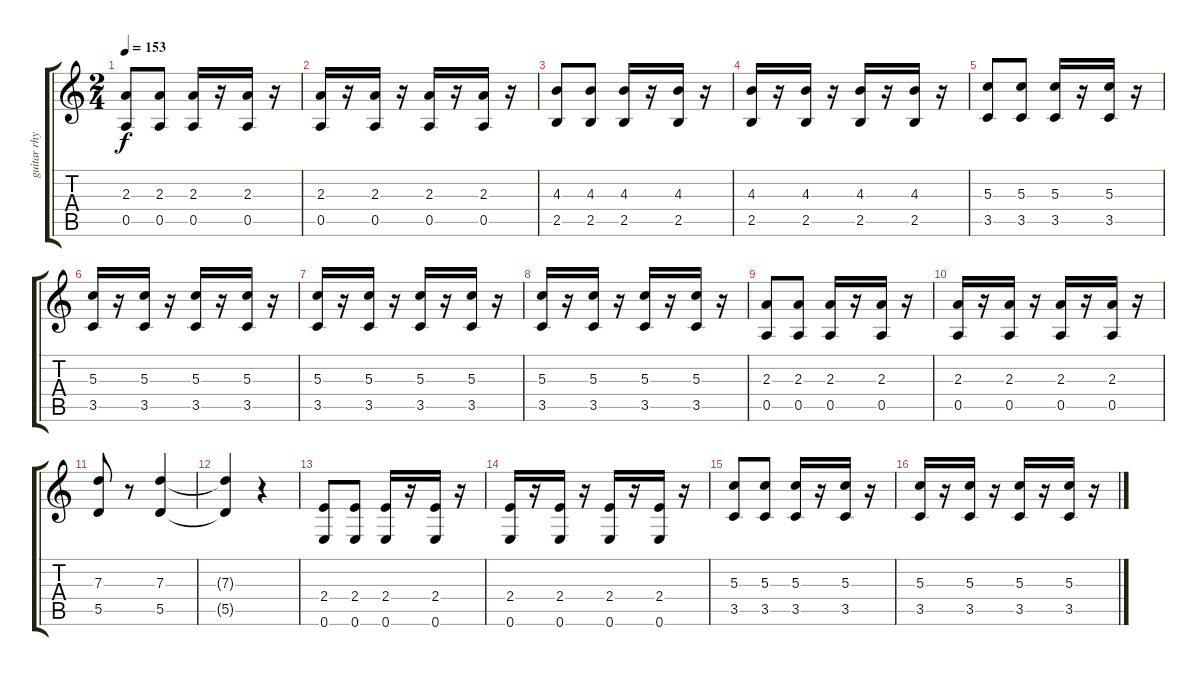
\track ("guitar rhythm right" "guitar rhy") {instrument distortionguitar}
\staff {score tabs}
\tuning (E4 B3 G3 D3 A2 E2) {hide}
\ts (2 4)
\tempo 153
\clef g2
\ks c
(2.3 0.5).8{dy f} (2.3 0.5).8 (2.3 0.5).16 r.16 (2.3 0.5).16 r.16 |
(2.3 0.5).16 r.16 (2.3 0.5).16 r.16 (2.3 0.5).16 r.16 (2.3 0.5).16 r.16 |
(4.3 2.5).8 (4.3 2.5).8 (4.3 2.5).16 r.16 (4.3 2.5).16 r.16 |
(4.3 2.5).16 r.16 (4.3 2.5).16 r.16 (4.3 2.5).16 r.16 (4.3 2.5).16 r.16 |
(5.3 3.5).8 (5.3 3.5).8 (5.3 3.5).16 r.16 (5.3 3.5).16 r.16 |
(5.3 3.5).16 r.16 (5.3 3.5).16 r.16 (5.3 3.5).16 r.16 (5.3 3.5).16 r.16 |
(5.3 3.5).16 r.16 (5.3 3.5).16 r.16 (5.3 3.5).16 r.16 (5.3 3.5).16 r.16 |
(5.3 3.5).16 r.16 (5.3 3.5).16 r.16 (5.3 3.5).16 r.16 (5.3 3.5).16 r.16 |
(2.3 0.5).8 (2.3 0.5).8 (2.3 0.5).16 r.16 (2.3 0.5).16 r.16 |
(2.3 0.5).16 r.16 (2.3 0.5).16 r.16 (2.3 0.5).16 r.16 (2.3 0.5).16 r.16 |
(7.3 5.5).8 r.8 (7.3 5.5).4 |
(7.3{t} 5.5{t}).4 r.4 |
(2.4 0.6).8 (2.4 0.6).8 (2.4 0.6).16 r.16 (2.4 0.6).16 r.16 |
(2.4 0.6).16 r.16 (2.4 0.6).16 r.16 (2.4 0.6).16 r.16 (2.4 0.6).16 r.16 |
(5.3 3.5).8 (5.3 3.5).8 (5.3 3.5).16 r.16 (5.3 3.5).16 r.16 |
(5.3 3.5).16 r.16 (5.3 3.5).16 r.16 (5.3 3.5).16 r.16 (5.3 3.5).16 r.16
